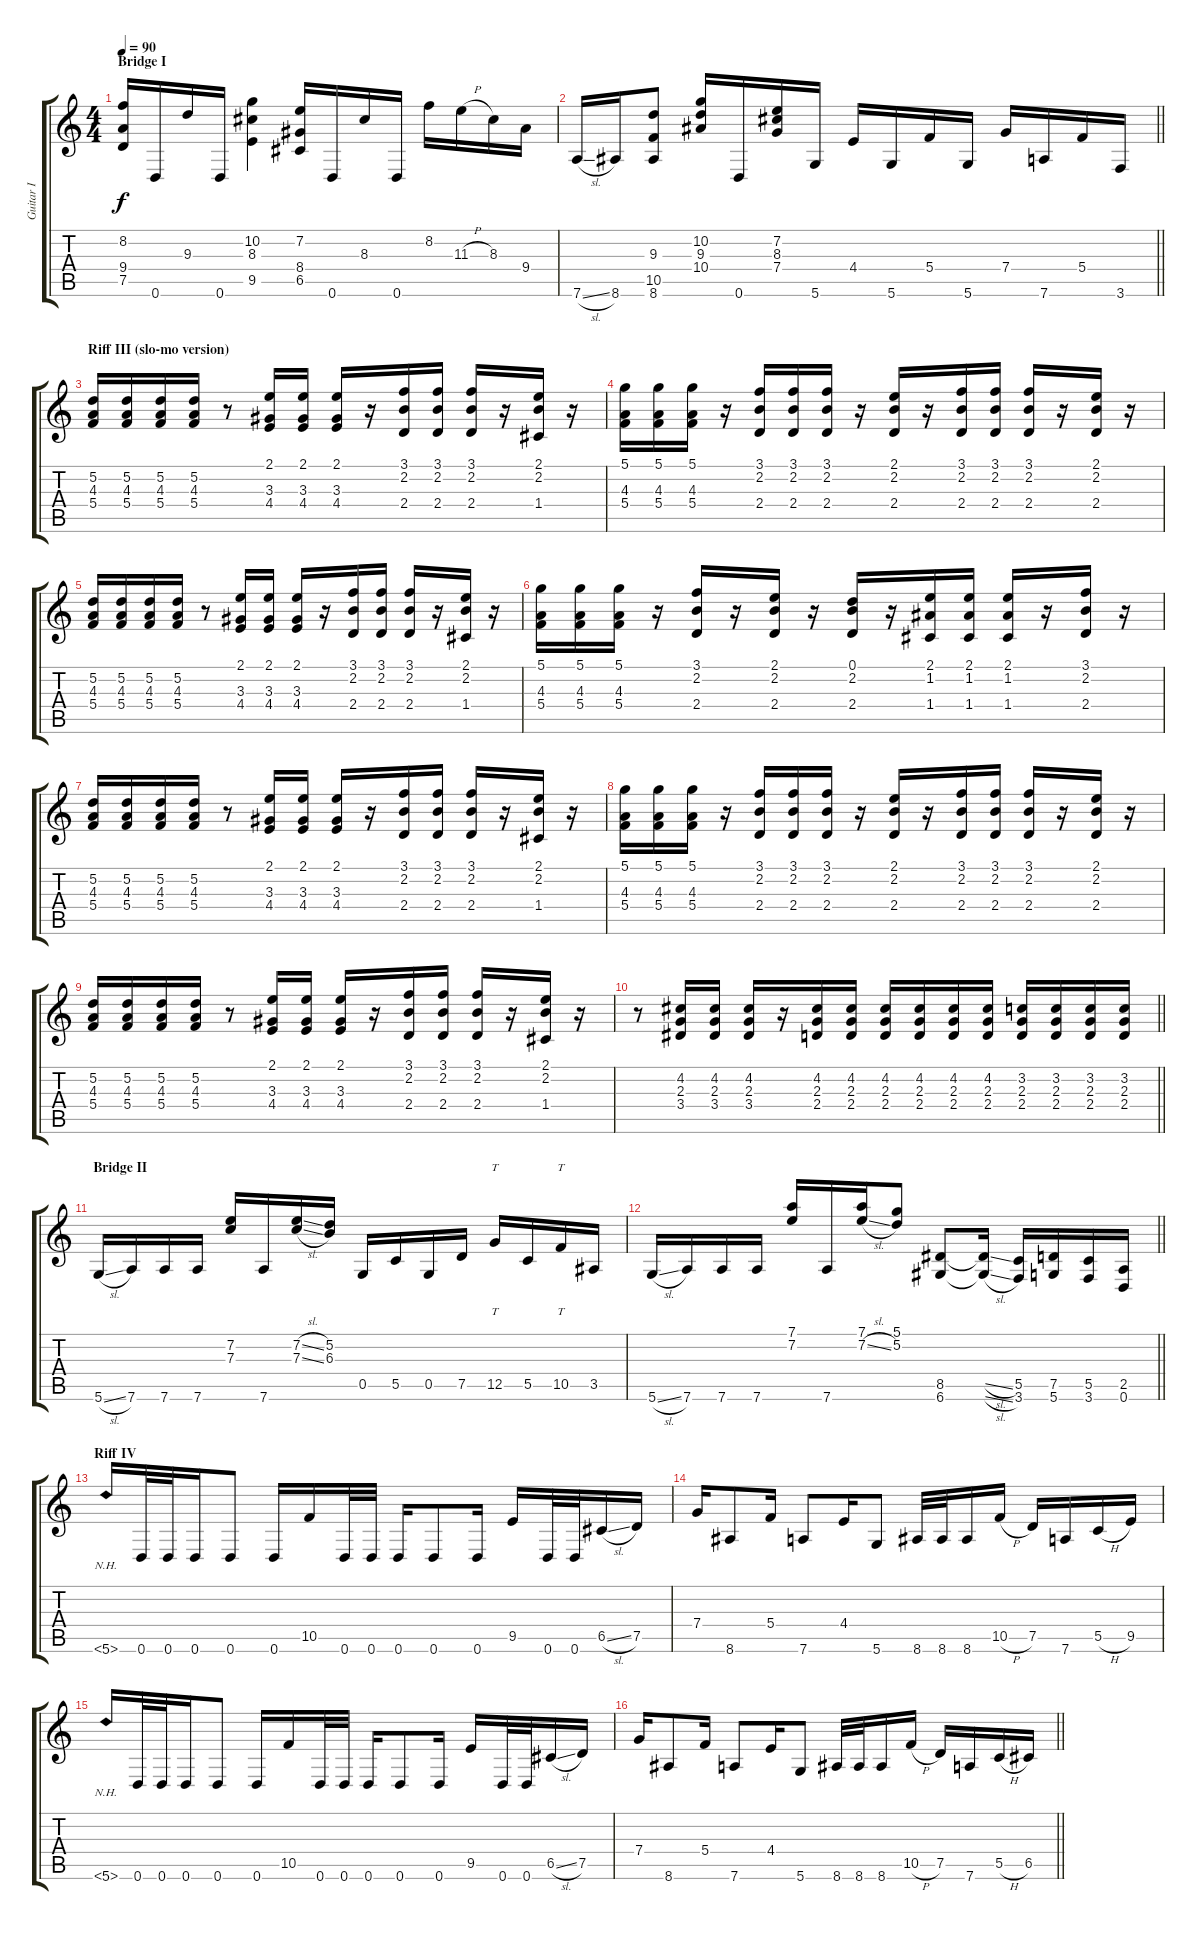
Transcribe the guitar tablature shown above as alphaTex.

\track ("Guitar I" "Guitar I") {instrument distortionguitar}
\staff {score tabs}
\tuning (D4 A3 F3 C3 G2 D2) {hide}
\ts (4 4)
\section ("" "Bridge I")
\tempo 90
\clef g2
\ks c
(8.2 9.4 7.5).16{dy f} 0.6.16 9.3.16 0.6.16 (10.2 8.3 9.5).4 (7.2 8.4 6.5).16 0.6.16 8.3.16 0.6.16 8.2.16 11.3{h}.16 8.3.16 9.4.16 |
\barLineRight lightlight
7.6{sl}.16 8.6.16 (9.3 10.5 8.6).8 (10.2 9.3 10.4).16 0.6.16 (7.2 8.3 7.4).16 5.6.16 4.4.16 5.6.16 5.4.16 5.6.16 7.4.16 7.6.16 5.4.16 3.6.16 |
\section ("" "Riff III (slo-mo version)")
(5.2 4.3 5.4).16 (5.2 4.3 5.4).16 (5.2 4.3 5.4).16 (5.2 4.3 5.4).16 r.8 (2.1 3.3 4.4).16 (2.1 3.3 4.4).16 (2.1 3.3 4.4).16 r.16 (3.1 2.2 2.4).16 (3.1 2.2 2.4).16 (3.1 2.2 2.4).16 r.16 (2.1 2.2 1.4).16 r.16 |
(5.1 4.3 5.4).16 (5.1 4.3 5.4).16 (5.1 4.3 5.4).16 r.16 (3.1 2.2 2.4).16 (3.1 2.2 2.4).16 (3.1 2.2 2.4).16 r.16 (2.1 2.2 2.4).16 r.16 (3.1 2.2 2.4).16 (3.1 2.2 2.4).16 (3.1 2.2 2.4).16 r.16 (2.1 2.2 2.4).16 r.16 |
(5.2 4.3 5.4).16 (5.2 4.3 5.4).16 (5.2 4.3 5.4).16 (5.2 4.3 5.4).16 r.8 (2.1 3.3 4.4).16 (2.1 3.3 4.4).16 (2.1 3.3 4.4).16 r.16 (3.1 2.2 2.4).16 (3.1 2.2 2.4).16 (3.1 2.2 2.4).16 r.16 (2.1 2.2 1.4).16 r.16 |
(5.1 4.3 5.4).16 (5.1 4.3 5.4).16 (5.1 4.3 5.4).16 r.16 (3.1 2.2 2.4).16 r.16 (2.1 2.2 2.4).16 r.16 (0.1 2.2 2.4).16 r.16 (2.1 1.2 1.4).16 (2.1 1.2 1.4).16 (2.1 1.2 1.4).16 r.16 (3.1 2.2 2.4).16 r.16 |
(5.2 4.3 5.4).16 (5.2 4.3 5.4).16 (5.2 4.3 5.4).16 (5.2 4.3 5.4).16 r.8 (2.1 3.3 4.4).16 (2.1 3.3 4.4).16 (2.1 3.3 4.4).16 r.16 (3.1 2.2 2.4).16 (3.1 2.2 2.4).16 (3.1 2.2 2.4).16 r.16 (2.1 2.2 1.4).16 r.16 |
(5.1 4.3 5.4).16 (5.1 4.3 5.4).16 (5.1 4.3 5.4).16 r.16 (3.1 2.2 2.4).16 (3.1 2.2 2.4).16 (3.1 2.2 2.4).16 r.16 (2.1 2.2 2.4).16 r.16 (3.1 2.2 2.4).16 (3.1 2.2 2.4).16 (3.1 2.2 2.4).16 r.16 (2.1 2.2 2.4).16 r.16 |
(5.2 4.3 5.4).16 (5.2 4.3 5.4).16 (5.2 4.3 5.4).16 (5.2 4.3 5.4).16 r.8 (2.1 3.3 4.4).16 (2.1 3.3 4.4).16 (2.1 3.3 4.4).16 r.16 (3.1 2.2 2.4).16 (3.1 2.2 2.4).16 (3.1 2.2 2.4).16 r.16 (2.1 2.2 1.4).16 r.16 |
\barLineRight lightlight
r.8 (4.2 2.3 3.4).16 (4.2 2.3 3.4).16 (4.2 2.3 3.4).16 r.16 (4.2 2.3 2.4).16 (4.2 2.3 2.4).16 (4.2 2.3 2.4).16 (4.2 2.3 2.4).16 (4.2 2.3 2.4).16 (4.2 2.3 2.4).16 (3.2 2.3 2.4).16 (3.2 2.3 2.4).16 (3.2 2.3 2.4).16 (3.2 2.3 2.4).16 |
\section ("" "Bridge II")
5.6{sl}.16 7.6.16 7.6.16 7.6.16 (7.2 7.3).16 7.6.16 (7.2{sl} 7.3{sl}).16 (5.2 6.3).16 0.5.16 5.5.16 0.5.16 7.5.16 12.5.16{tt} 5.5.16 10.5.16{tt} 3.5.16 |
\barLineRight lightlight
5.6{sl}.16 7.6.16 7.6.16 7.6.16 (7.1 7.2).16 7.6.16 (7.1 7.2{sl}).16 (5.1 5.2).8 (8.5 6.6).8 (8.5{sl t} 6.6{sl t}).16 (5.5 3.6).16 (7.5 5.6).16 (5.5 3.6).16 (2.5 0.6).16 |
\section ("" "Riff IV")
5.6{nh}.16 0.6.32 0.6.32 0.6.16 0.6.8 0.6.16 10.5.16 0.6.32 0.6.32 0.6.16 0.6.8 0.6.16 9.5.16 0.6.32 0.6.32 6.5{sl}.16 7.5.16 |
7.4.16 8.6.8 5.4.16 7.6.8 4.4.16 5.6.8 8.6.32 8.6.32 8.6.16 10.5{h}.16 7.5.16 7.6.16 5.5{h}.16 9.5.16 |
5.6{nh}.16 0.6.32 0.6.32 0.6.16 0.6.8 0.6.16 10.5.16 0.6.32 0.6.32 0.6.16 0.6.8 0.6.16 9.5.16 0.6.32 0.6.32 6.5{sl}.16 7.5.16 |
\barLineRight lightlight
7.4.16 8.6.8 5.4.16 7.6.8 4.4.16 5.6.8 8.6.32 8.6.32 8.6.16 10.5{h}.16 7.5.16 7.6.16 5.5{h}.16 6.5.16
